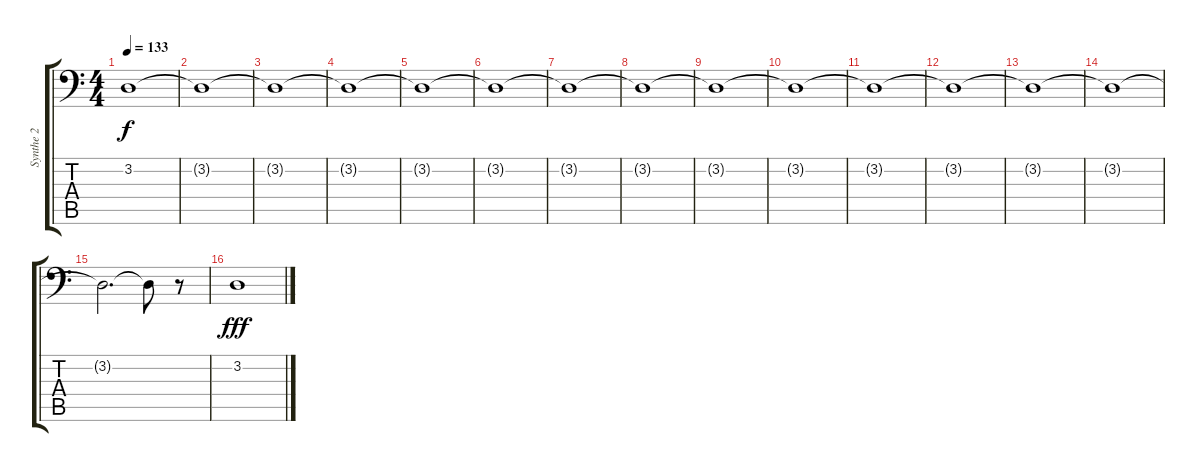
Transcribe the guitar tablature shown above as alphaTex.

\track ("Synthe 2" "Synthe 2") {instrument pad8sweep}
\staff {score tabs}
\tuning (E3 B2 G2 D2 A1 D1) {hide}
\ts (4 4)
\tempo 133
\clef f4
\ks c
3.2{t}.1{dy f} |
3.2{t}.1 |
3.2{t}.1 |
3.2{t}.1 |
3.2{t}.1 |
3.2{t}.1 |
3.2{t}.1 |
3.2{t}.1 |
3.2{t}.1 |
3.2{t}.1 |
3.2{t}.1 |
3.2{t}.1 |
3.2{t}.1 |
3.2{t}.1 |
3.2{t}.2{d} 3.2{t}.8 r.8 |
3.2.1{dy fff}
